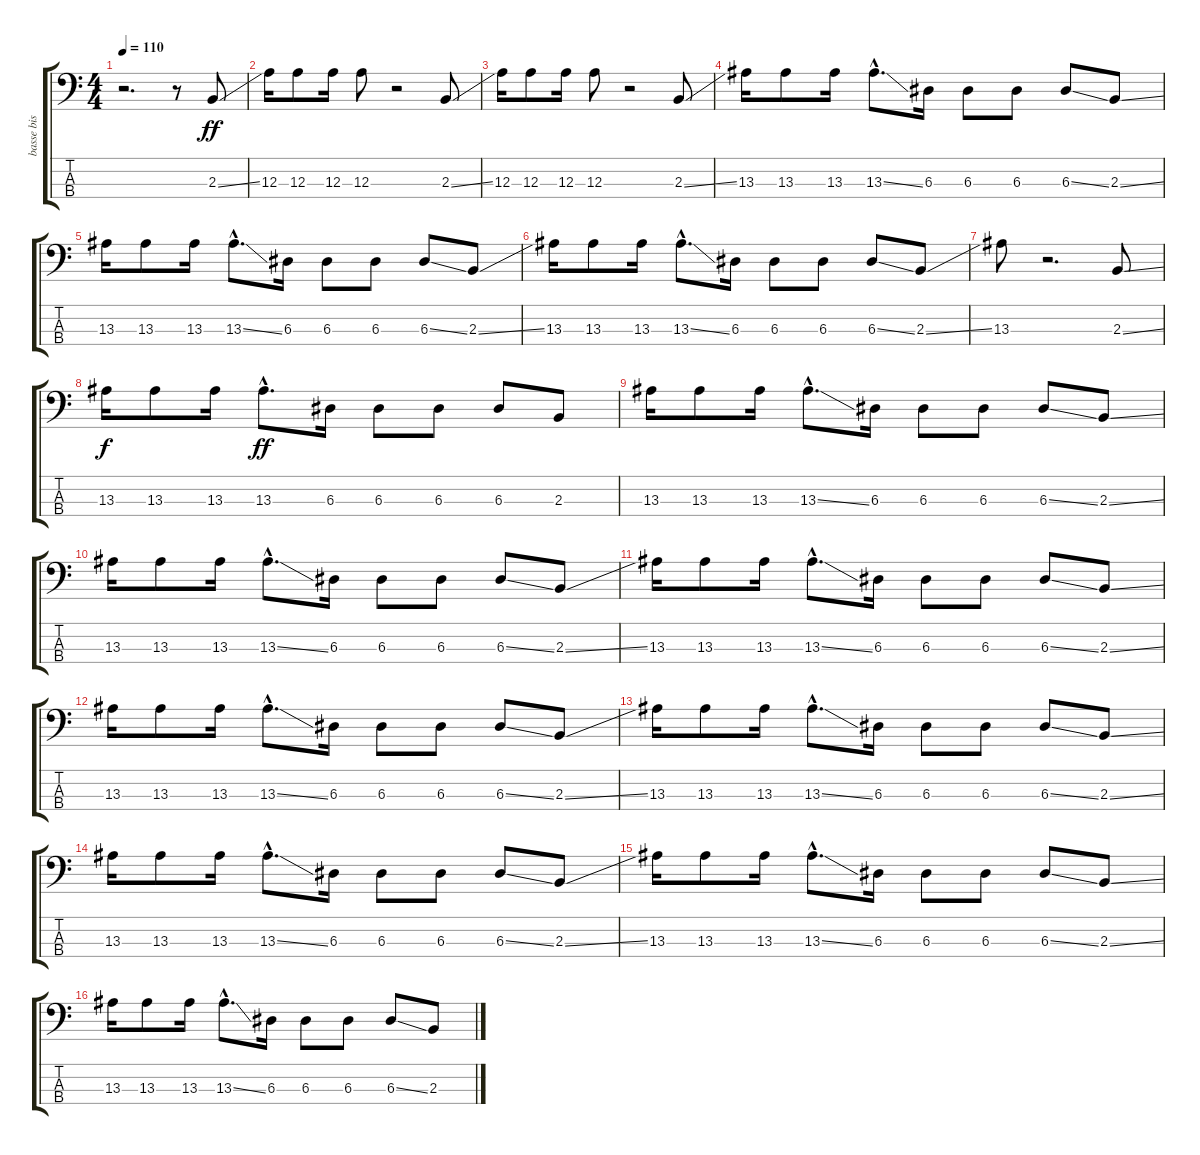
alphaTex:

\track ("basse bis" "basse bis") {instrument electricbassfinger}
\staff {score tabs}
\tuning (G2 D2 A1 E1) {hide}
\ts (4 4)
\tempo 110
\clef f4
\ks c
r.2{d dy ff instrument electricbassfinger} r.8 2.3{ss}.8 |
12.3.16 12.3.8 12.3.16 12.3.8 r.2 2.3{ss}.8 |
12.3.16 12.3.8 12.3.16 12.3.8 r.2 2.3{ss}.8 |
13.3.16 13.3.8 13.3.16 13.3{ss hac}.8{d} 6.3.16 6.3.8 6.3.8 6.3{ss}.8 2.3{ss}.8 |
13.3.16 13.3.8 13.3.16 13.3{ss hac}.8{d} 6.3.16 6.3.8 6.3.8 6.3{ss}.8 2.3{ss}.8 |
13.3.16 13.3.8 13.3.16 13.3{ss hac}.8{d} 6.3.16 6.3.8 6.3.8 6.3{ss}.8 2.3{ss}.8 |
13.3.8 r.2{d} 2.3{ss}.8 |
13.3.16{dy f} 13.3.8 13.3.16 13.3{hac}.8{d dy ff} 6.3.16 6.3.8 6.3.8 6.3.8 2.3.8 |
13.3.16 13.3.8 13.3.16 13.3{ss hac}.8{d} 6.3.16 6.3.8 6.3.8 6.3{ss}.8 2.3{ss}.8 |
13.3.16 13.3.8 13.3.16 13.3{ss hac}.8{d} 6.3.16 6.3.8 6.3.8 6.3{ss}.8 2.3{ss}.8 |
13.3.16 13.3.8 13.3.16 13.3{ss hac}.8{d} 6.3.16 6.3.8 6.3.8 6.3{ss}.8 2.3{ss}.8 |
13.3.16 13.3.8 13.3.16 13.3{ss hac}.8{d} 6.3.16 6.3.8 6.3.8 6.3{ss}.8 2.3{ss}.8 |
13.3.16 13.3.8 13.3.16 13.3{ss hac}.8{d} 6.3.16 6.3.8 6.3.8 6.3{ss}.8 2.3{ss}.8 |
13.3.16 13.3.8 13.3.16 13.3{ss hac}.8{d} 6.3.16 6.3.8 6.3.8 6.3{ss}.8 2.3{ss}.8 |
13.3.16 13.3.8 13.3.16 13.3{ss hac}.8{d} 6.3.16 6.3.8 6.3.8 6.3{ss}.8 2.3{ss}.8 |
13.3.16 13.3.8 13.3.16 13.3{ss hac}.8{d} 6.3.16 6.3.8 6.3.8 6.3{ss}.8 2.3{ss}.8
